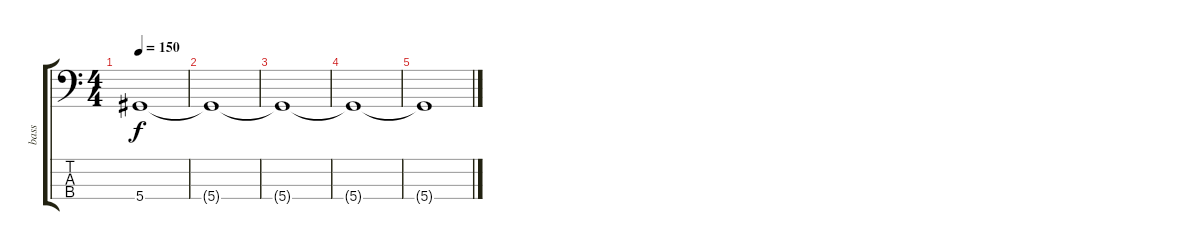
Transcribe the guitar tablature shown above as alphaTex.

\track ("bass" "bass") {instrument electricbassfinger}
\staff {score tabs}
\tuning (Gb2 Db2 Ab1 Eb1) {hide}
\ts (4 4)
\tempo 150
\clef f4
\ks c
5.4.1{dy f} |
5.4{t}.1 |
5.4{t}.1 |
5.4{t}.1 |
5.4{t}.1
